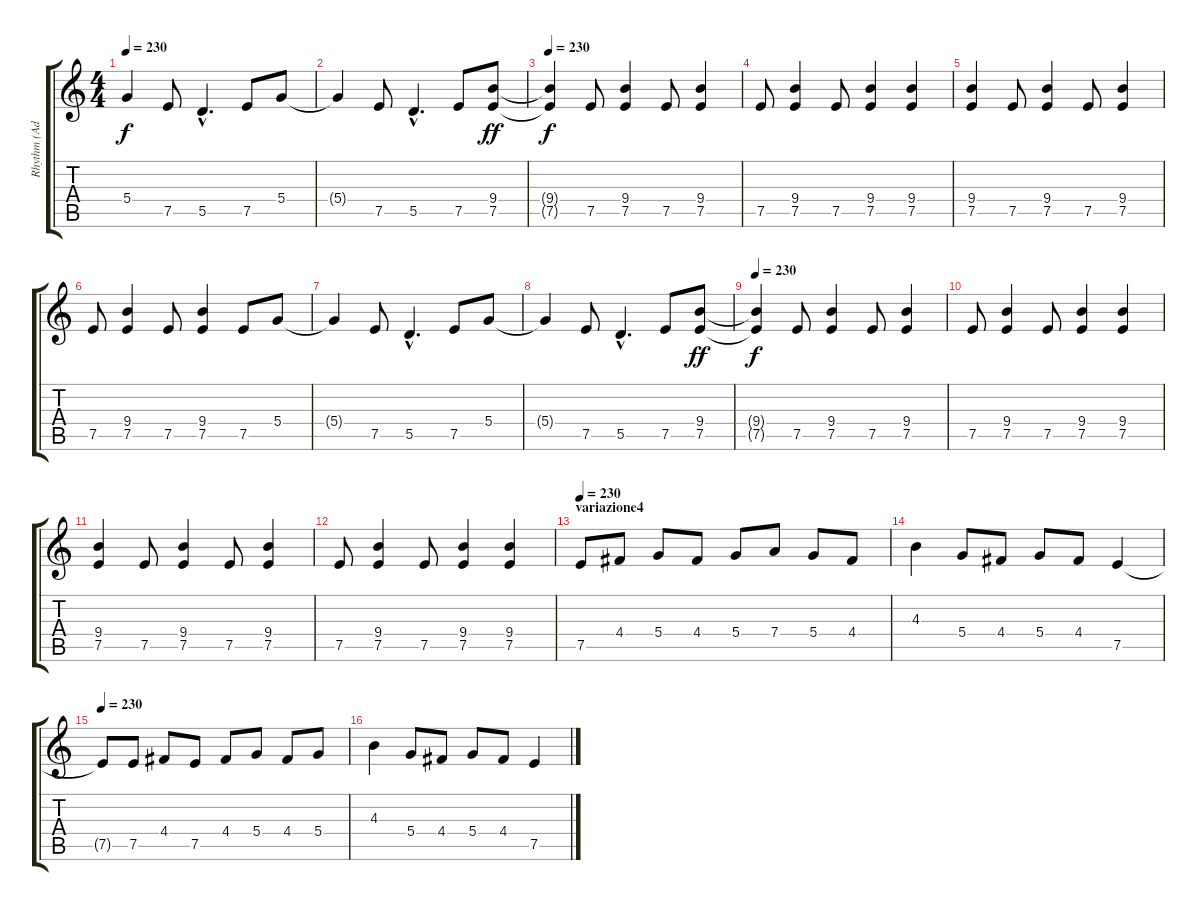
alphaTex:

\track ("Rhythm (Adrian)" "Rhythm (Ad") {instrument distortionguitar}
\staff {score tabs}
\tuning (E4 B3 G3 D3 A2 E2) {hide}
\ts (4 4)
\tempo 230
\clef g2
\ks c
5.4{t}.4{dy f} 7.5.8 5.5{hac}.4{d} 7.5.8 5.4.8 |
5.4{t}.4 7.5.8 5.5{hac}.4{d} 7.5.8 (9.4 7.5).8{dy ff} |
\tempo 230
(9.4{t} 7.5{t}).4{dy f} 7.5.8 (9.4 7.5).4 7.5.8 (9.4 7.5).4 |
7.5.8 (9.4 7.5).4 7.5.8 (9.4 7.5).4 (9.4 7.5).4 |
(9.4 7.5).4 7.5.8 (9.4 7.5).4 7.5.8 (9.4 7.5).4 |
7.5.8 (9.4 7.5).4 7.5.8 (9.4 7.5).4 7.5.8 5.4.8 |
5.4{t}.4 7.5.8 5.5{hac}.4{d} 7.5.8 5.4.8 |
5.4{t}.4 7.5.8 5.5{hac}.4{d} 7.5.8 (9.4 7.5).8{dy ff} |
\tempo 230
(9.4{t} 7.5{t}).4{dy f} 7.5.8 (9.4 7.5).4 7.5.8 (9.4 7.5).4 |
7.5.8 (9.4 7.5).4 7.5.8 (9.4 7.5).4 (9.4 7.5).4 |
(9.4 7.5).4 7.5.8 (9.4 7.5).4 7.5.8 (9.4 7.5).4 |
7.5.8 (9.4 7.5).4 7.5.8 (9.4 7.5).4 (9.4 7.5).4 |
\section ("" "variazione4")
\tempo 230
7.5.8 4.4.8 5.4.8 4.4.8 5.4.8 7.4.8 5.4.8 4.4.8 |
4.3.4 5.4.8 4.4.8 5.4.8 4.4.8 7.5.4 |
\tempo 230
7.5{t}.8 7.5.8 4.4.8 7.5.8 4.4.8 5.4.8 4.4.8 5.4.8 |
4.3.4 5.4.8 4.4.8 5.4.8 4.4.8 7.5.4
